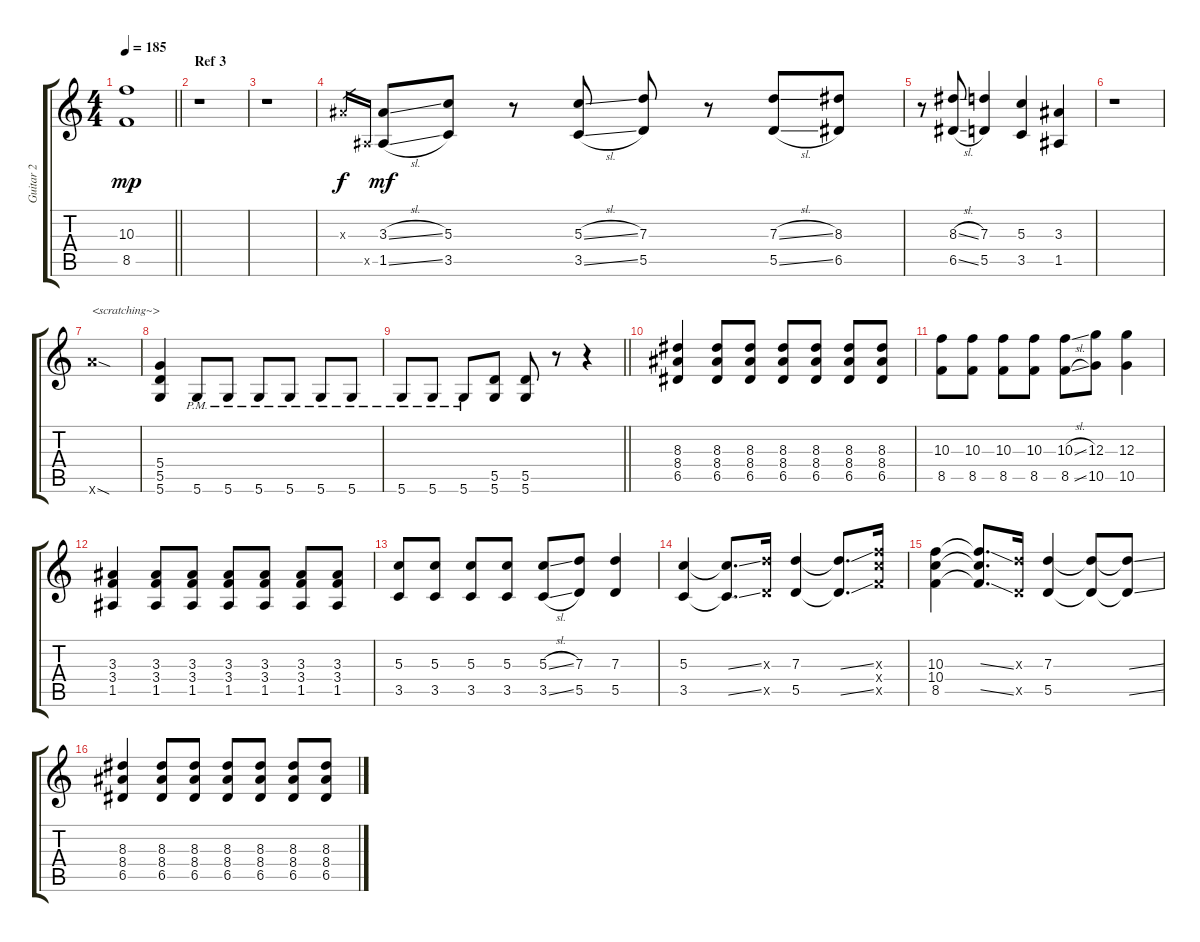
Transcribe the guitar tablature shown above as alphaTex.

\track ("Guitar 2" "Guitar 2") {instrument overdrivenguitar}
\staff {score tabs}
\tuning (E4 B3 G3 D3 A2 D2) {hide}
\ts (4 4)
\tempo 185
\clef g2
\barLineRight lightlight
\ks c
(10.3 8.5).1{dy mp} |
\section ("" "Ref 3")
r.1 |
r.1 |
3.3{x}.16{gr dy f} 1.5{x}.16{gr} (3.3{sl} 1.5{sl}).8{dy mf} (5.3 3.5).8 r.8 (5.3{sl} 3.5{sl}).8 (7.3 5.5).8 r.8 (7.3{sl} 5.5{sl}).8 (8.3 6.5).8 |
r.8 (8.3{sl} 6.5{sl}).8 (7.3 5.5).4 (5.3 3.5).4 (3.3 1.5).4 |
r.1 |
19.6{sod x}.1{txt "<scratching~>"} |
(5.4 5.5 5.6).4 5.6{pm}.8 5.6{pm}.8 5.6{pm}.8 5.6{pm}.8 5.6{pm}.8 5.6{pm}.8 |
\barLineRight lightlight
5.6{pm}.8 5.6{pm}.8 5.6{pm}.8 (5.5 5.6).8 (5.5 5.6).8 r.8 r.4 |
(8.3 8.4 6.5).4 (8.3 8.4 6.5).8 (8.3 8.4 6.5).8 (8.3 8.4 6.5).8 (8.3 8.4 6.5).8 (8.3 8.4 6.5).8 (8.3 8.4 6.5).8 |
(10.3 8.5).8 (10.3 8.5).8 (10.3 8.5).8 (10.3 8.5).8 (10.3{sl} 8.5{sl}).8 (12.3 10.5).8 (12.3 10.5).4 |
(3.3 3.4 1.5).4 (3.3 3.4 1.5).8 (3.3 3.4 1.5).8 (3.3 3.4 1.5).8 (3.3 3.4 1.5).8 (3.3 3.4 1.5).8 (3.3 3.4 1.5).8 |
(5.3 3.5).8 (5.3 3.5).8 (5.3 3.5).8 (5.3 3.5).8 (5.3{sl} 3.5{sl}).8 (7.3 5.5).8 (7.3 5.5).4 |
(5.3 3.5).4 (5.3{ss t} 3.5{ss t}).8{d} (7.3{x} 5.5{x}).16 (7.3 5.5).4 (7.3{ss t} 5.5{ss t}).8{d} (10.3{x} 10.4{x} 8.5{x}).16 |
(10.3 10.4 8.5).4 (10.3{ss t} 10.4{t} 8.5{ss t}).8{d} (7.3{x} 5.5{x}).16 (7.3 5.5).4 (7.3{t} 5.5{t}).8 (7.3{ss t} 5.5{ss t}).8 |
(8.3 8.4 6.5).4 (8.3 8.4 6.5).8 (8.3 8.4 6.5).8 (8.3 8.4 6.5).8 (8.3 8.4 6.5).8 (8.3 8.4 6.5).8 (8.3 8.4 6.5).8
